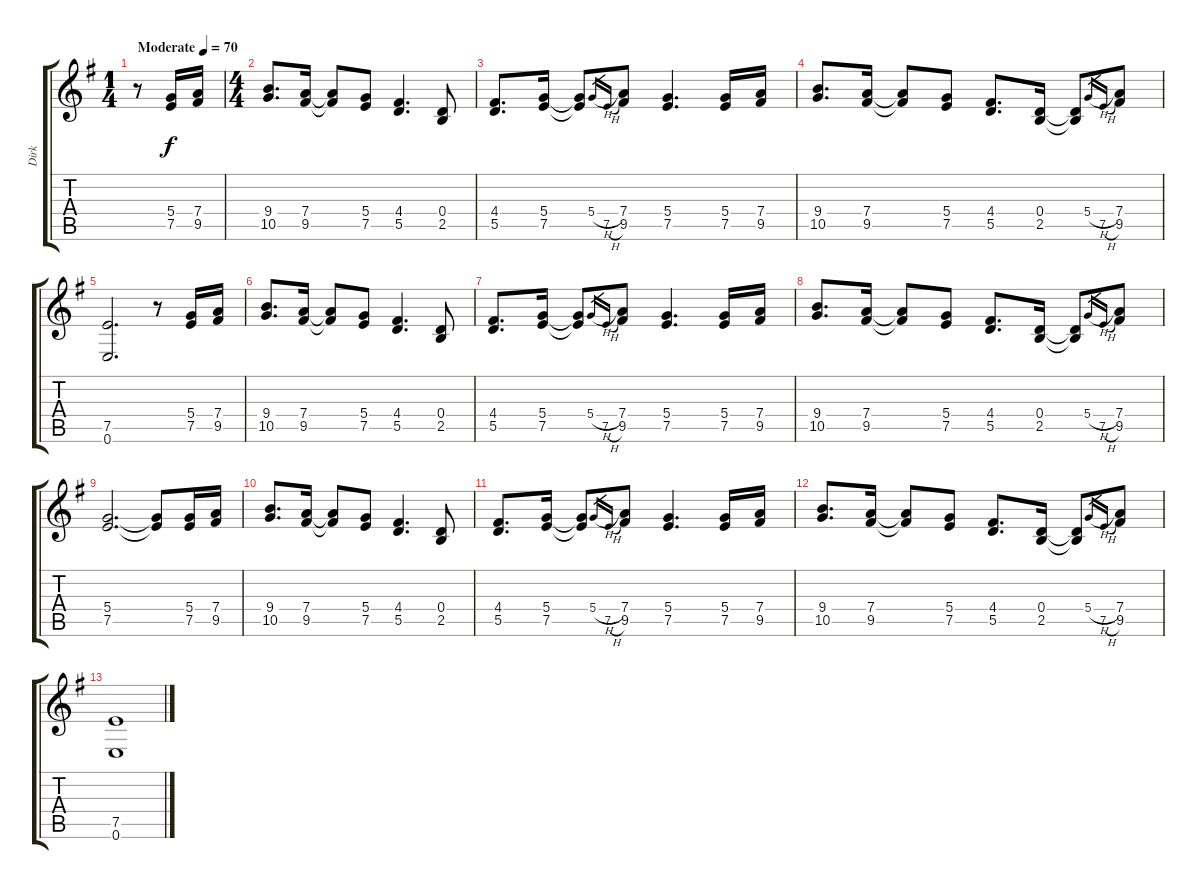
\track ("Dirk" "Dirk") {instrument acousticguitarsteel}
\staff {score tabs}
\tuning (E4 B3 G3 D3 A2 E2) {hide}
\ts (1 4)
\tempo (70 "Moderate")
\clef g2
\ks g
r.8{dy f instrument acousticguitarsteel} (5.4 7.5).16 (7.4 9.5).16 |
\ts (4 4)
(9.4 10.5).8{d} (7.4 9.5).16 (7.4{t} 9.5{t}).8 (5.4 7.5).8 (4.4 5.5).4{d} (0.4 2.5).8 |
(4.4 5.5).8{d} (5.4 7.5).16 (5.4{t} 7.5{t}).8 5.4{h}.16{gr} 7.5{h}.16{gr} (7.4 9.5).8 (5.4 7.5).4{d} (5.4 7.5).16 (7.4 9.5).16 |
(9.4 10.5).8{d} (7.4 9.5).16 (7.4{t} 9.5{t}).8 (5.4 7.5).8 (4.4 5.5).8{d} (0.4 2.5).16 (0.4{t} 2.5{t}).8 5.4{h}.16{gr} 7.5{h}.16{gr} (7.4 9.5).8 |
(7.5 0.6).2{d} r.8 (5.4 7.5).16{instrument distortionguitar} (7.4 9.5).16 |
(9.4 10.5).8{d} (7.4 9.5).16 (7.4{t} 9.5{t}).8 (5.4 7.5).8 (4.4 5.5).4{d} (0.4 2.5).8 |
(4.4 5.5).8{d} (5.4 7.5).16 (5.4{t} 7.5{t}).8 5.4{h}.16{gr} 7.5{h}.16{gr} (7.4 9.5).8 (5.4 7.5).4{d} (5.4 7.5).16 (7.4 9.5).16 |
(9.4 10.5).8{d} (7.4 9.5).16 (7.4{t} 9.5{t}).8 (5.4 7.5).8 (4.4 5.5).8{d} (0.4 2.5).16 (0.4{t} 2.5{t}).8 5.4{h}.16{gr} 7.5{h}.16{gr} (7.4 9.5).8 |
(5.4 7.5).2{d} (5.4{t} 7.5{t}).8 (5.4 7.5).16 (7.4 9.5).16 |
(9.4 10.5).8{d} (7.4 9.5).16 (7.4{t} 9.5{t}).8 (5.4 7.5).8 (4.4 5.5).4{d} (0.4 2.5).8 |
(4.4 5.5).8{d} (5.4 7.5).16 (5.4{t} 7.5{t}).8 5.4{h}.16{gr} 7.5{h}.16{gr} (7.4 9.5).8 (5.4 7.5).4{d} (5.4 7.5).16 (7.4 9.5).16 |
(9.4 10.5).8{d} (7.4 9.5).16 (7.4{t} 9.5{t}).8 (5.4 7.5).8 (4.4 5.5).8{d} (0.4 2.5).16 (0.4{t} 2.5{t}).8 5.4{h}.16{gr} 7.5{h}.16{gr} (7.4 9.5).8 |
(7.5 0.6).1
